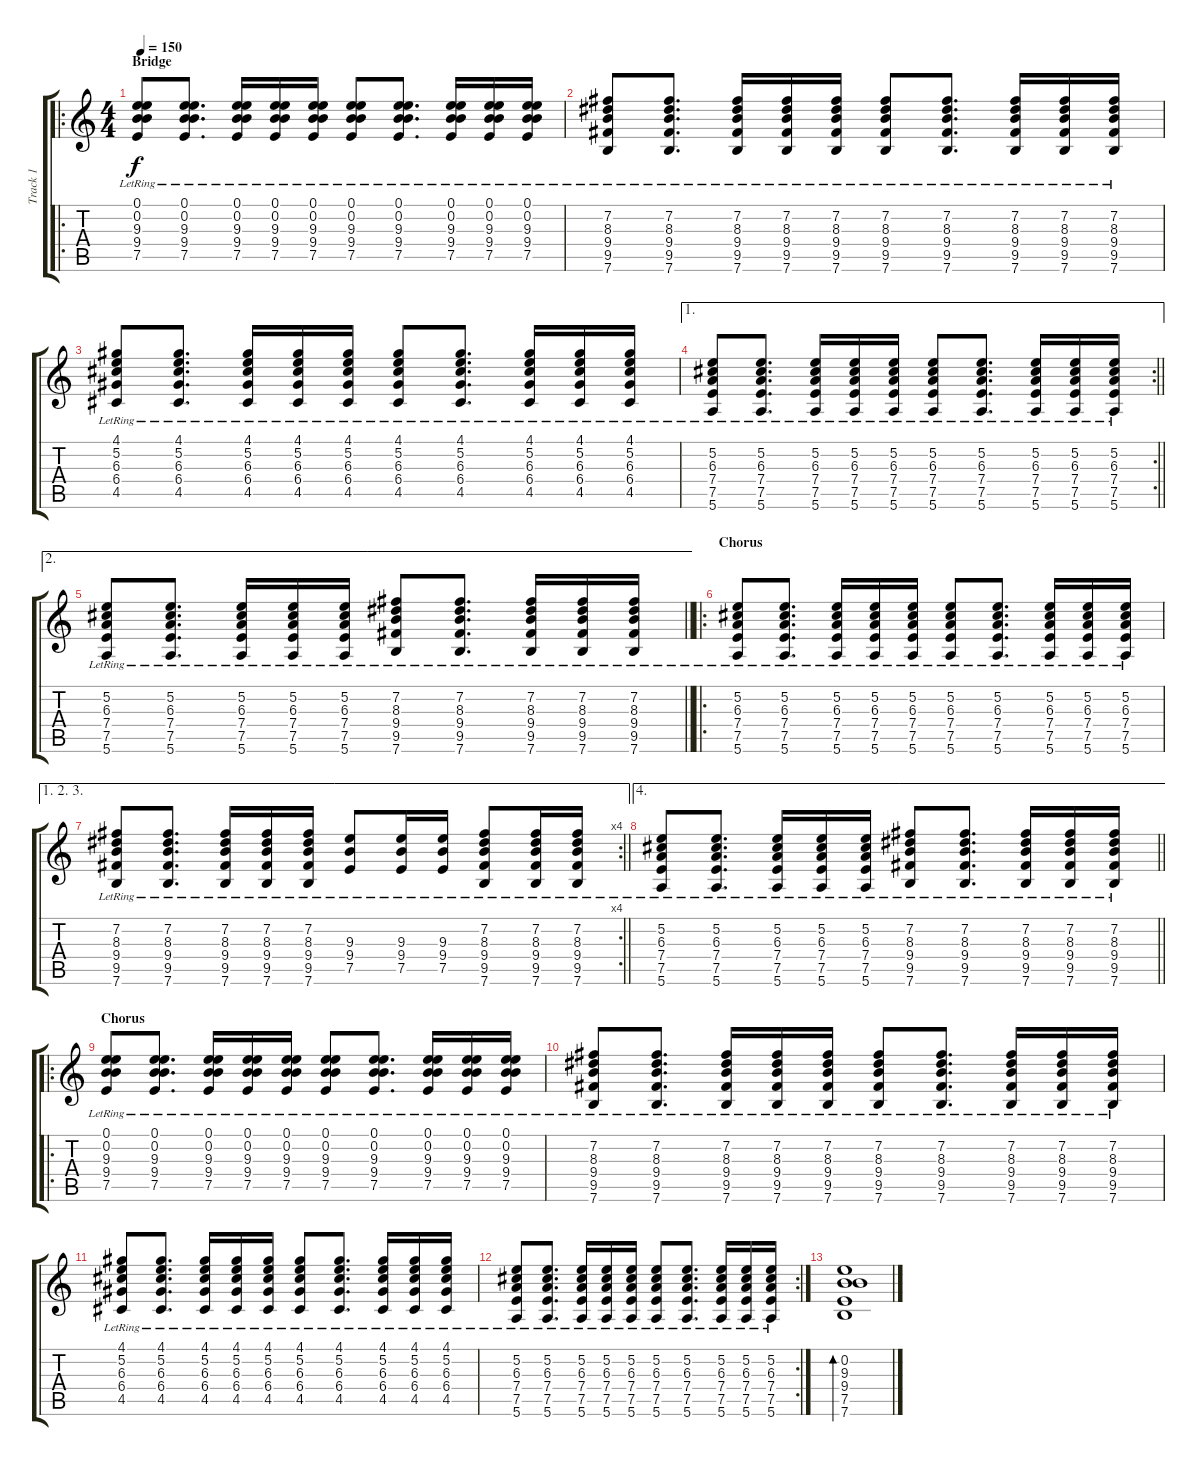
\track ("Track 1" "Track 1") {instrument acousticguitarsteel}
\staff {score tabs}
\tuning (E4 B3 G3 D3 A2 E2) {hide}
\ro
\ts (4 4)
\section ("" "Bridge")
\tempo 150
\clef g2
\ks c
(0.1{lr} 0.2{lr} 9.3{lr} 9.4{lr} 7.5{lr}).8{dy f} (0.1{lr} 0.2{lr} 9.3{lr} 9.4{lr} 7.5{lr}).8{d} (0.1{lr} 0.2{lr} 9.3{lr} 9.4{lr} 7.5{lr}).16 (0.1{lr} 0.2{lr} 9.3{lr} 9.4{lr} 7.5{lr}).16 (0.1{lr} 0.2{lr} 9.3{lr} 9.4{lr} 7.5{lr}).16 (0.1{lr} 0.2{lr} 9.3{lr} 9.4{lr} 7.5{lr}).8 (0.1{lr} 0.2{lr} 9.3{lr} 9.4{lr} 7.5{lr}).8{d} (0.1{lr} 0.2{lr} 9.3{lr} 9.4{lr} 7.5{lr}).16 (0.1{lr} 0.2{lr} 9.3{lr} 9.4{lr} 7.5{lr}).16 (0.1{lr} 0.2{lr} 9.3{lr} 9.4{lr} 7.5{lr}).16 |
(7.2{lr} 8.3{lr} 9.4{lr} 9.5{lr} 7.6{lr}).8 (7.2{lr} 8.3{lr} 9.4{lr} 9.5{lr} 7.6{lr}).8{d} (7.2{lr} 8.3{lr} 9.4{lr} 9.5{lr} 7.6{lr}).16 (7.2{lr} 8.3{lr} 9.4{lr} 9.5{lr} 7.6{lr}).16 (7.2{lr} 8.3{lr} 9.4{lr} 9.5{lr} 7.6{lr}).16 (7.2{lr} 8.3{lr} 9.4{lr} 9.5{lr} 7.6{lr}).8 (7.2{lr} 8.3{lr} 9.4{lr} 9.5{lr} 7.6{lr}).8{d} (7.2{lr} 8.3{lr} 9.4{lr} 9.5{lr} 7.6{lr}).16 (7.2{lr} 8.3{lr} 9.4{lr} 9.5{lr} 7.6{lr}).16 (7.2{lr} 8.3{lr} 9.4{lr} 9.5{lr} 7.6{lr}).16 |
(4.1{lr} 5.2{lr} 6.3{lr} 6.4{lr} 4.5{lr}).8 (4.1{lr} 5.2{lr} 6.3{lr} 6.4{lr} 4.5{lr}).8{d} (4.1{lr} 5.2{lr} 6.3{lr} 6.4{lr} 4.5{lr}).16 (4.1{lr} 5.2{lr} 6.3{lr} 6.4{lr} 4.5{lr}).16 (4.1{lr} 5.2{lr} 6.3{lr} 6.4{lr} 4.5{lr}).16 (4.1{lr} 5.2{lr} 6.3{lr} 6.4{lr} 4.5{lr}).8 (4.1{lr} 5.2{lr} 6.3{lr} 6.4{lr} 4.5{lr}).8{d} (4.1{lr} 5.2{lr} 6.3{lr} 6.4{lr} 4.5{lr}).16 (4.1{lr} 5.2{lr} 6.3{lr} 6.4{lr} 4.5{lr}).16 (4.1{lr} 5.2{lr} 6.3{lr} 6.4{lr} 4.5{lr}).16 |
\ae 1
\rc 2
\barLineRight lightlight
(5.2{lr} 6.3{lr} 7.4{lr} 7.5{lr} 5.6{lr}).8 (5.2{lr} 6.3{lr} 7.4{lr} 7.5{lr} 5.6{lr}).8{d} (5.2{lr} 6.3{lr} 7.4{lr} 7.5{lr} 5.6{lr}).16 (5.2{lr} 6.3{lr} 7.4{lr} 7.5{lr} 5.6{lr}).16 (5.2{lr} 6.3{lr} 7.4{lr} 7.5{lr} 5.6{lr}).16 (5.2{lr} 6.3{lr} 7.4{lr} 7.5{lr} 5.6{lr}).8 (5.2{lr} 6.3{lr} 7.4{lr} 7.5{lr} 5.6{lr}).8{d} (5.2{lr} 6.3{lr} 7.4{lr} 7.5{lr} 5.6{lr}).16 (5.2{lr} 6.3{lr} 7.4{lr} 7.5{lr} 5.6{lr}).16 (5.2{lr} 6.3{lr} 7.4{lr} 7.5{lr} 5.6{lr}).16 |
\ae 2
\barLineRight lightlight
(5.2{lr} 6.3{lr} 7.4{lr} 7.5{lr} 5.6{lr}).8 (5.2{lr} 6.3{lr} 7.4{lr} 7.5{lr} 5.6{lr}).8{d} (5.2{lr} 6.3{lr} 7.4{lr} 7.5{lr} 5.6{lr}).16 (5.2{lr} 6.3{lr} 7.4{lr} 7.5{lr} 5.6{lr}).16 (5.2{lr} 6.3{lr} 7.4{lr} 7.5{lr} 5.6{lr}).16 (7.2{lr} 8.3{lr} 9.4{lr} 9.5{lr} 7.6{lr}).8 (7.2{lr} 8.3{lr} 9.4{lr} 9.5{lr} 7.6{lr}).8{d} (7.2{lr} 8.3{lr} 9.4{lr} 9.5{lr} 7.6{lr}).16 (7.2{lr} 8.3{lr} 9.4{lr} 9.5{lr} 7.6{lr}).16 (7.2{lr} 8.3{lr} 9.4{lr} 9.5{lr} 7.6{lr}).16 |
\ro
\section ("" "Chorus")
(5.2{lr} 6.3{lr} 7.4{lr} 7.5{lr} 5.6{lr}).8 (5.2{lr} 6.3{lr} 7.4{lr} 7.5{lr} 5.6{lr}).8{d} (5.2{lr} 6.3{lr} 7.4{lr} 7.5{lr} 5.6{lr}).16 (5.2{lr} 6.3{lr} 7.4{lr} 7.5{lr} 5.6{lr}).16 (5.2{lr} 6.3{lr} 7.4{lr} 7.5{lr} 5.6{lr}).16 (5.2{lr} 6.3{lr} 7.4{lr} 7.5{lr} 5.6{lr}).8 (5.2{lr} 6.3{lr} 7.4{lr} 7.5{lr} 5.6{lr}).8{d} (5.2{lr} 6.3{lr} 7.4{lr} 7.5{lr} 5.6{lr}).16 (5.2{lr} 6.3{lr} 7.4{lr} 7.5{lr} 5.6{lr}).16 (5.2{lr} 6.3{lr} 7.4{lr} 7.5{lr} 5.6{lr}).16 |
\ae (1 2 3)
\rc 4
\barLineRight lightlight
(7.2{lr} 8.3{lr} 9.4{lr} 9.5{lr} 7.6{lr}).8 (7.2{lr} 8.3{lr} 9.4{lr} 9.5{lr} 7.6{lr}).8{d} (7.2{lr} 8.3{lr} 9.4{lr} 9.5{lr} 7.6{lr}).16 (7.2{lr} 8.3{lr} 9.4{lr} 9.5{lr} 7.6{lr}).16 (7.2{lr} 8.3{lr} 9.4{lr} 9.5{lr} 7.6{lr}).16 (9.3{lr} 9.4{lr} 7.5{lr}).8 (9.3{lr} 9.4{lr} 7.5{lr}).16 (9.3{lr} 9.4{lr} 7.5{lr}).16 (7.2{lr} 8.3{lr} 9.4{lr} 9.5{lr} 7.6{lr}).8 (7.2{lr} 8.3{lr} 9.4{lr} 9.5{lr} 7.6{lr}).16 (7.2{lr} 8.3{lr} 9.4{lr} 9.5{lr} 7.6{lr}).16 |
\ae 4
\barLineRight lightlight
(5.2{lr} 6.3{lr} 7.4{lr} 7.5{lr} 5.6{lr}).8 (5.2{lr} 6.3{lr} 7.4{lr} 7.5{lr} 5.6{lr}).8{d} (5.2{lr} 6.3{lr} 7.4{lr} 7.5{lr} 5.6{lr}).16 (5.2{lr} 6.3{lr} 7.4{lr} 7.5{lr} 5.6{lr}).16 (5.2{lr} 6.3{lr} 7.4{lr} 7.5{lr} 5.6{lr}).16 (7.2{lr} 8.3{lr} 9.4{lr} 9.5{lr} 7.6{lr}).8 (7.2{lr} 8.3{lr} 9.4{lr} 9.5{lr} 7.6{lr}).8{d} (7.2{lr} 8.3{lr} 9.4{lr} 9.5{lr} 7.6{lr}).16 (7.2{lr} 8.3{lr} 9.4{lr} 9.5{lr} 7.6{lr}).16 (7.2{lr} 8.3{lr} 9.4{lr} 9.5{lr} 7.6{lr}).16 |
\ro
\section ("" "Chorus")
(0.1{lr} 0.2{lr} 9.3{lr} 9.4{lr} 7.5{lr}).8 (0.1{lr} 0.2{lr} 9.3{lr} 9.4{lr} 7.5{lr}).8{d} (0.1{lr} 0.2{lr} 9.3{lr} 9.4{lr} 7.5{lr}).16 (0.1{lr} 0.2{lr} 9.3{lr} 9.4{lr} 7.5{lr}).16 (0.1{lr} 0.2{lr} 9.3{lr} 9.4{lr} 7.5{lr}).16 (0.1{lr} 0.2{lr} 9.3{lr} 9.4{lr} 7.5{lr}).8 (0.1{lr} 0.2{lr} 9.3{lr} 9.4{lr} 7.5{lr}).8{d} (0.1{lr} 0.2{lr} 9.3{lr} 9.4{lr} 7.5{lr}).16 (0.1{lr} 0.2{lr} 9.3{lr} 9.4{lr} 7.5{lr}).16 (0.1{lr} 0.2{lr} 9.3{lr} 9.4{lr} 7.5{lr}).16 |
(7.2{lr} 8.3{lr} 9.4{lr} 9.5{lr} 7.6{lr}).8 (7.2{lr} 8.3{lr} 9.4{lr} 9.5{lr} 7.6{lr}).8{d} (7.2{lr} 8.3{lr} 9.4{lr} 9.5{lr} 7.6{lr}).16 (7.2{lr} 8.3{lr} 9.4{lr} 9.5{lr} 7.6{lr}).16 (7.2{lr} 8.3{lr} 9.4{lr} 9.5{lr} 7.6{lr}).16 (7.2{lr} 8.3{lr} 9.4{lr} 9.5{lr} 7.6{lr}).8 (7.2{lr} 8.3{lr} 9.4{lr} 9.5{lr} 7.6{lr}).8{d} (7.2{lr} 8.3{lr} 9.4{lr} 9.5{lr} 7.6{lr}).16 (7.2{lr} 8.3{lr} 9.4{lr} 9.5{lr} 7.6{lr}).16 (7.2{lr} 8.3{lr} 9.4{lr} 9.5{lr} 7.6{lr}).16 |
(4.1{lr} 5.2{lr} 6.3{lr} 6.4{lr} 4.5{lr}).8 (4.1{lr} 5.2{lr} 6.3{lr} 6.4{lr} 4.5{lr}).8{d} (4.1{lr} 5.2{lr} 6.3{lr} 6.4{lr} 4.5{lr}).16 (4.1{lr} 5.2{lr} 6.3{lr} 6.4{lr} 4.5{lr}).16 (4.1{lr} 5.2{lr} 6.3{lr} 6.4{lr} 4.5{lr}).16 (4.1{lr} 5.2{lr} 6.3{lr} 6.4{lr} 4.5{lr}).8 (4.1{lr} 5.2{lr} 6.3{lr} 6.4{lr} 4.5{lr}).8{d} (4.1{lr} 5.2{lr} 6.3{lr} 6.4{lr} 4.5{lr}).16 (4.1{lr} 5.2{lr} 6.3{lr} 6.4{lr} 4.5{lr}).16 (4.1{lr} 5.2{lr} 6.3{lr} 6.4{lr} 4.5{lr}).16 |
\rc 2
(5.2{lr} 6.3{lr} 7.4{lr} 7.5{lr} 5.6{lr}).8 (5.2{lr} 6.3{lr} 7.4{lr} 7.5{lr} 5.6{lr}).8{d} (5.2{lr} 6.3{lr} 7.4{lr} 7.5{lr} 5.6{lr}).16 (5.2{lr} 6.3{lr} 7.4{lr} 7.5{lr} 5.6{lr}).16 (5.2{lr} 6.3{lr} 7.4{lr} 7.5{lr} 5.6{lr}).16 (5.2{lr} 6.3{lr} 7.4{lr} 7.5{lr} 5.6{lr}).8 (5.2{lr} 6.3{lr} 7.4{lr} 7.5{lr} 5.6{lr}).8{d} (5.2{lr} 6.3{lr} 7.4{lr} 7.5{lr} 5.6{lr}).16 (5.2{lr} 6.3{lr} 7.4{lr} 7.5{lr} 5.6{lr}).16 (5.2{lr} 6.3{lr} 7.4{lr} 7.5{lr} 5.6{lr}).16 |
(0.2 9.3 9.4 7.5 7.6).1{bd 240}
